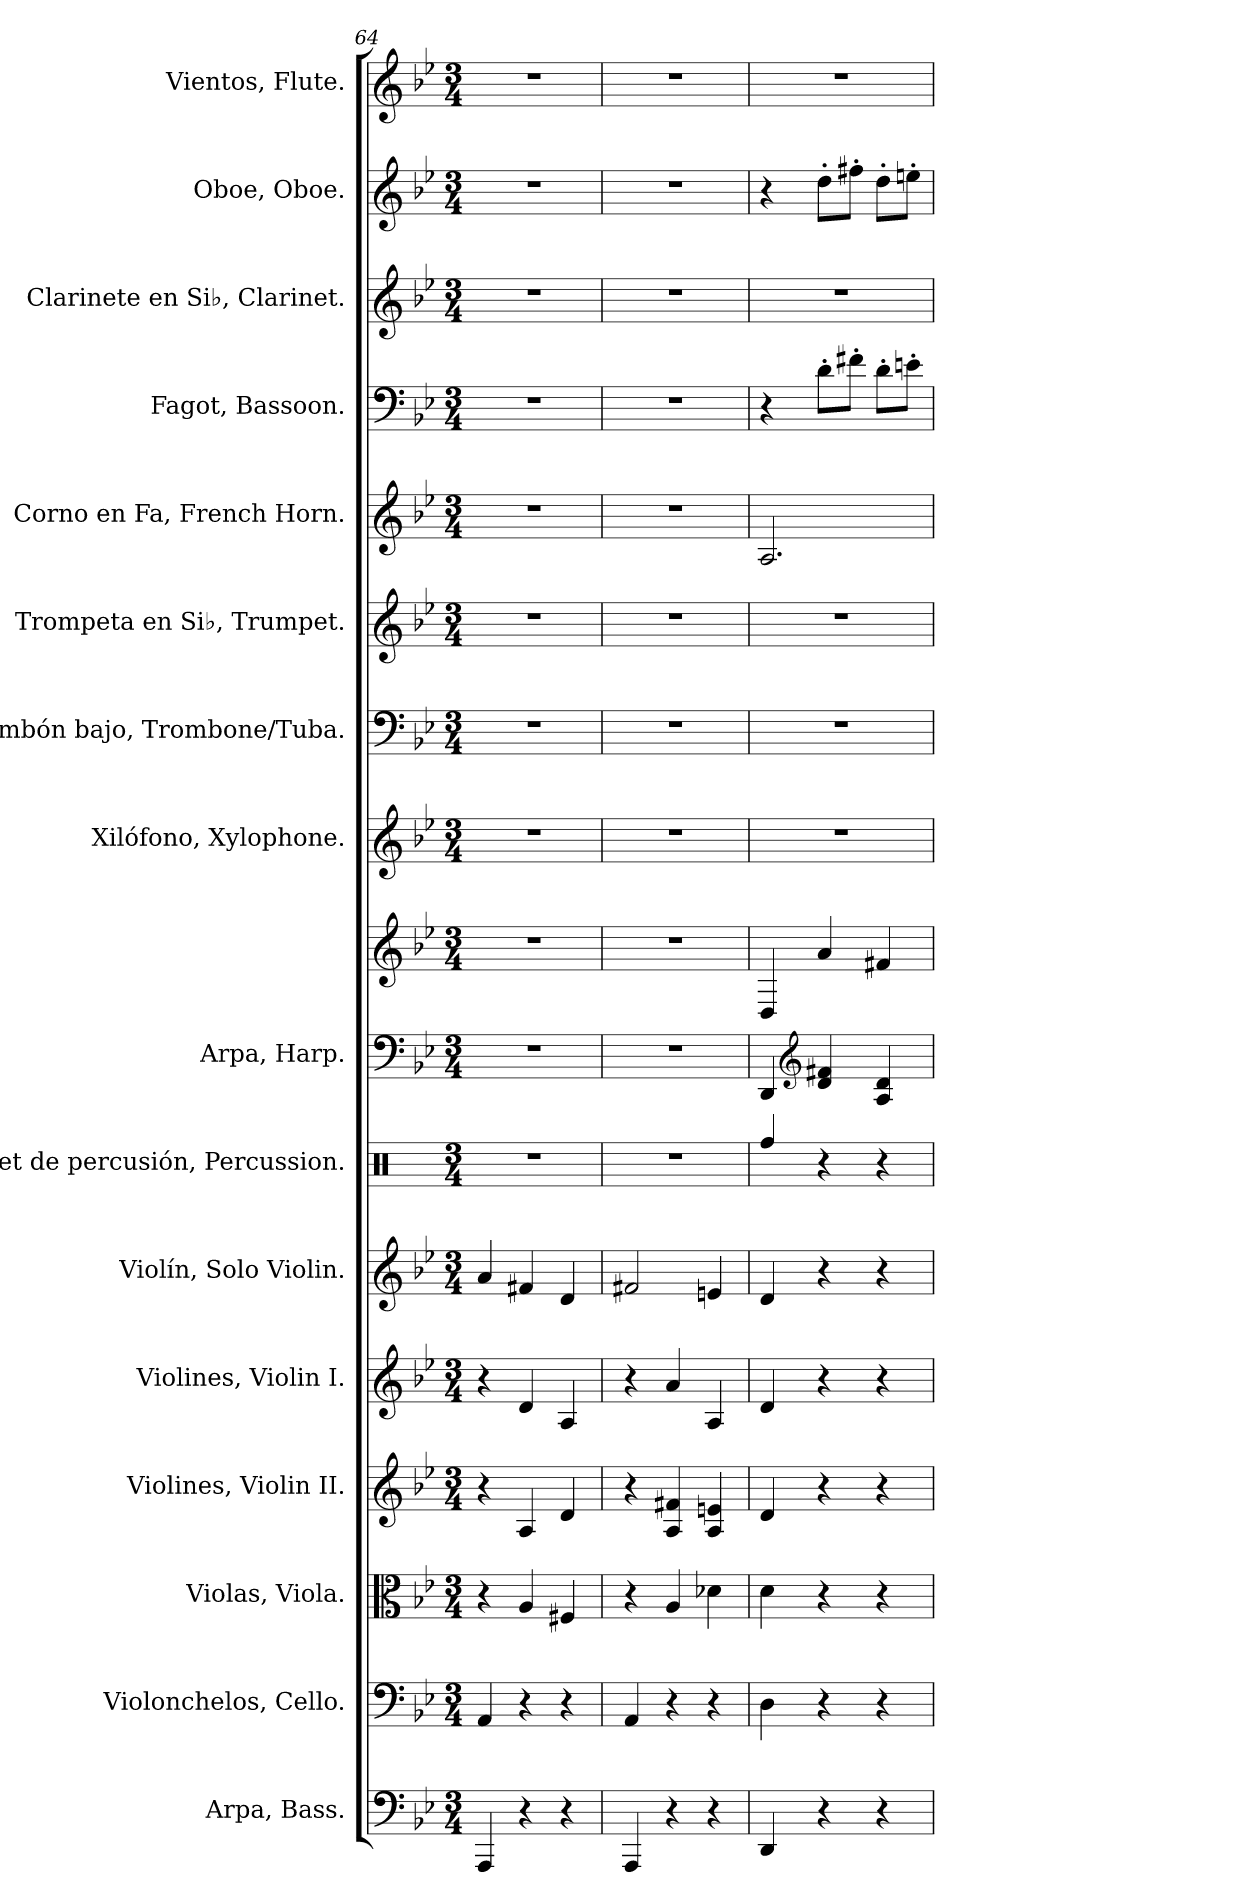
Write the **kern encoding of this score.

**kern	**kern	**kern	**kern	**kern	**kern	**kern	**kern	**kern	**kern	**kern	**kern	**kern	**kern	**kern	**kern	**kern
*part16	*part15	*part14	*part13	*part12	*part11	*part10	*part9	*part9	*part8	*part7	*part6	*part5	*part4	*part3	*part2	*part1
*staff17	*staff16	*staff15	*staff14	*staff13	*staff12	*staff11	*staff10	*staff9	*staff8	*staff7	*staff6	*staff5	*staff4	*staff3	*staff2	*staff1
*I"Arpa, Bass.	*I"Violonchelos, Cello.	*I"Violas, Viola.	*I"Violines, Violin II.	*I"Violines, Violin I.	*I"Violín, Solo Violin.	*I"Set de percusión, Percussion.	*I"Arpa, Harp.	*	*I"Xilófono, Xylophone.	*I"Trombón bajo, Trombone/Tuba.	*I"Trompeta en Si♭, Trumpet.	*I"Corno en Fa, French Horn.	*I"Fagot, Bassoon.	*I"Clarinete en Si♭, Clarinet.	*I"Oboe, Oboe.	*I"Vientos, Flute.
*I'Arp.	*I'Vcs.	*I'Vlas.	*I'Vlns.	*I'Vlns.	*I'Vln.	*	*I'Arp.	*	*I'Xil.	*I'Tbn. B.	*I'Tpt. Si♭	*I'Cor. Fa	*I'Fag.	*I'Cl. Si♭	*I'Ob.	*I'Vi.
*clefF4	*clefF4	*clefC3	*clefG2	*clefG2	*clefG2	*clefX	*clefF4	*clefG2	*clefG2	*clefF4	*clefG2	*clefG2	*clefF4	*clefG2	*clefG2	*clefG2
*	*	*	*	*	*	*	*	*	*ITrd-7c-12	*	*ITrd1c2	*ITrd4c7	*	*ITrd1c2	*	*
*k[b-e-]	*k[b-e-]	*k[b-e-]	*k[b-e-]	*k[b-e-]	*k[b-e-]	*k[]	*k[b-e-]	*k[b-e-]	*k[b-e-]	*k[b-e-]	*k[b-e-a-d-]	*k[b-e-a-]	*k[b-e-]	*k[b-e-a-d-]	*k[b-e-]	*k[b-e-]
*M3/4	*M3/4	*M3/4	*M3/4	*M3/4	*M3/4	*M3/4	*M3/4	*M3/4	*M3/4	*M3/4	*M3/4	*M3/4	*M3/4	*M3/4	*M3/4	*M3/4
=64	=64	=64	=64	=64	=64	=64	=64	=64	=64	=64	=64	=64	=64	=64	=64	=64
4AAA/	4AA/	4r	4r	4r	4a/	2.r	2.r	2.r	2.r	2.r	2.r	2.r	2.r	2.r	2.r	2.r
4r	4r	4A/	4A/	4d/	4f#X/	.	.	.	.	.	.	.	.	.	.	.
4r	4r	4F#X/	4d/	4A/	4d/	.	.	.	.	.	.	.	.	.	.	.
=65	=65	=65	=65	=65	=65	=65	=65	=65	=65	=65	=65	=65	=65	=65	=65	=65
4AAA/	4AA/	4r	4r	4r	2f#X/	2.r	2.r	2.r	2.r	2.r	2.r	2.r	2.r	2.r	2.r	2.r
4r	4r	4A/	4A/ 4f#X/	4a/	.	.	.	.	.	.	.	.	.	.	.	.
4r	4r	4d-X\	4A/ 4en/	4A/	4en/	.	.	.	.	.	.	.	.	.	.	.
=66	=66	=66	=66	=66	=66	=66	=66	=66	=66	=66	=66	=66	=66	=66	=66	=66
4DD/	4D\	4d\	4d/	4d/	4d/	4Rff/	4DD/	4D/	2.r	2.r	2.r	2.D/	4r	2.r	4r	2.r
*	*	*	*	*	*	*	*clefG2	*	*	*	*	*	*	*	*	*
4r	4r	4r	4r	4r	4r	4r	4d/ 4f#X/	4a/	.	.	.	.	8d'\L	.	8dd'\L	.
.	.	.	.	.	.	.	.	.	.	.	.	.	8f#X'\J	.	8ff#X'\J	.
4r	4r	4r	4r	4r	4r	4r	4A/ 4d/	4f#X/	.	.	.	.	8d'\L	.	8dd'\L	.
.	.	.	.	.	.	.	.	.	.	.	.	.	8en'\J	.	8een'\J	.
=	=	=	=	=	=	=	=	=	=	=	=	=	=	=	=	=
*-	*-	*-	*-	*-	*-	*-	*-	*-	*-	*-	*-	*-	*-	*-	*-	*-
